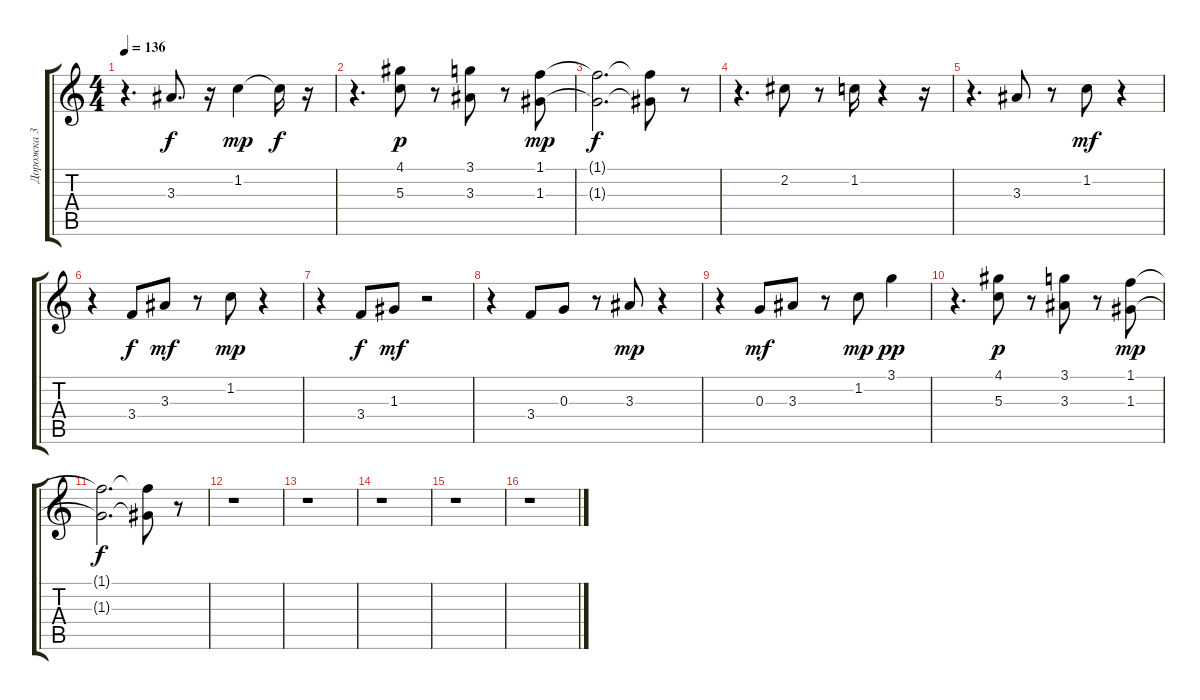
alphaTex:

\track ("Дорожка 3" "Дорожка 3") {instrument acousticguitarnylon}
\staff {score tabs}
\tuning (E4 B3 G3 D3 A2 E2) {hide}
\ts (4 4)
\tempo 136
\clef g2
\ks c
r.4{d dy mf} 3.3.8{d dy f volume 10} r.16 1.2.4{dy mp} 1.2{t}.16{dy f} r.16 |
r.4{d} (4.1 5.3).8{dy p volume 12} r.8 (3.1 3.3).8 r.8 (1.1 1.3).8{dy mp} |
(1.1{t} 1.3{t}).2{d dy f} (1.1{t} 1.3{t}).8 r.8 |
r.4{d} 2.2.8 r.8 1.2.16 r.4 r.16 |
r.4{d} 3.3.8 r.8 1.2.8{dy mf} r.4 |
r.4 3.4.8{dy f} 3.3.8{dy mf} r.8 1.2.8{dy mp} r.4 |
r.4 3.4.8{dy f} 1.3.8{dy mf} r.2 |
r.4 3.4.8 0.3.8 r.8 3.3.8{dy mp} r.4 |
r.4 0.3.8{dy mf} 3.3.8 r.8 1.2.8{dy mp} 3.1.4{dy pp} |
r.4{d} (4.1 5.3).8{dy p volume 7} r.8 (3.1 3.3).8 r.8 (1.1 1.3).8{dy mp} |
(1.1{t} 1.3{t}).2{d dy f} (1.1{t} 1.3{t}).8 r.8 |
r.1 |
r.1 |
r.1 |
r.1 |
r.1
